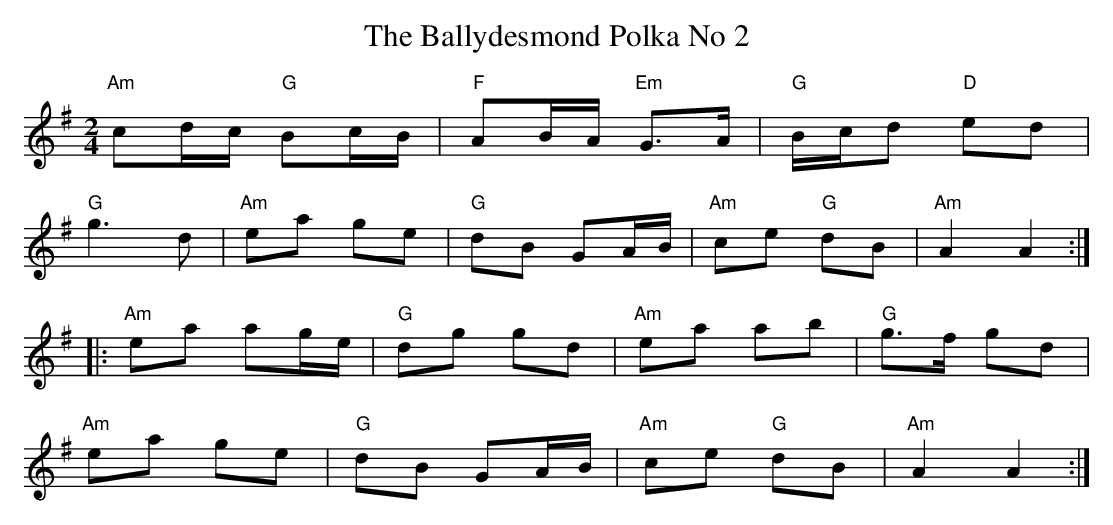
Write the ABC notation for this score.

X:1
T:Ballydesmond Polka No 2, The
M:2/4
L:1/4
K:Ador
"Am"c/2d/4c/4 "G"B/2c/4B/4|"F"A/2B/4A/4 "Em"G3/4A/4|"G"B/4c/4d/2 "D"e/2d/2|
"G"g3/2d/2|"Am"e/2a/2 g/2e/2|"G"d/2B/2 G/2A/4B/4|"Am"c/2e/2 "G"d/2B/2|"Am"A A:|
|:"Am"e/2a/2 a/2g/4e/4|"G"d/2g/2 g/2d/2|"Am"e/2a/2 a/2b/2|"G"g3/4f/4 g/2d/2|
"Am"e/2a/2 g/2e/2|"G"d/2B/2 G/2A/4B/4|"Am"c/2e/2 "G"d/2B/2|"Am"A A:|
